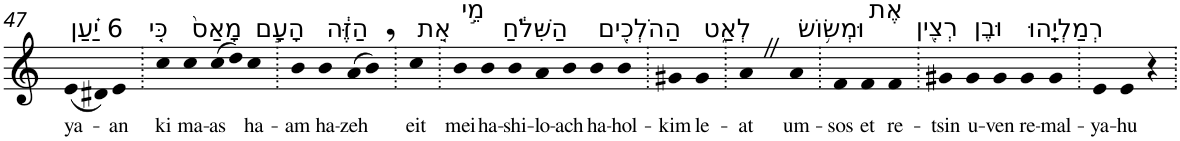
**kern	**text
*part1	*part1
*staff1	*staff1
*I"Piano	*
*I'Pno	*
!!LO:PB:g=z
*clefG2	*
*k[]	*
=47	=47
!LO:TX:a:t=6 יַ֗עַן	!
!	!LO:LY:b
(8e	ya-
8d#X)	.
!	!LO:LY:b
4e	-an
=48.	=48.
!LO:TX:a:t=כִּ֤י	!
!	!LO:LY:b
4cc	ki
!LO:TX:a:t=מָאַס֙	!
!	!LO:LY:b
4cc	ma-
!	!LO:LY:b
(8cc	-as
8dd)	.
!LO:TX:a:t=הָעָ֣ם	!
!	!LO:LY:b
4cc	ha-
=49.	=49.
!	!LO:LY:b
4b	-am
!LO:TX:a:t=הַזֶּ֔ה	!
!	!LO:LY:b
4b	ha-
!	!LO:LY:b
(8a	-zeh
8b,)	.
=50.	=50.
!LO:TX:a:t=אֵ֚ת	!
!	!LO:LY:b
4cc	eit
=51.	=51.
!LO:TX:a:t=מֵ֣י	!
!	!LO:LY:b
4b	mei
!LO:TX:a:t=הַשִּׁלֹ֔חַ	!
!	!LO:LY:b
4b	ha-
!	!LO:LY:b
4b	-shi-
!	!LO:LY:b
4a	-lo-
!	!LO:LY:b
4b	-ach
!LO:TX:a:t=הַהֹלְכִ֖ים	!
!	!LO:LY:b
4b	ha-
!	!LO:LY:b
4b	-hol-
=52.	=52.
!	!LO:LY:b
4g#X	-kim
!LO:TX:a:t=לְאַ֑ט	!
!	!LO:LY:b
4g#	le-
=53.	=53.
!	!LO:LY:b
4aZ	-at
!LO:TX:a:t=וּמְשׂ֥וֹשׂ	!
!	!LO:LY:b
4a	um-
=54.	=54.
!	!LO:LY:b
4f	-sos
!LO:TX:a:t=אֶת	!
!	!LO:LY:b
4f	et
!LO:TX:a:t=רְצִ֖ין	!
!	!LO:LY:b
4f	re-
=55.	=55.
!	!LO:LY:b
4g#X	-tsin
!LO:TX:a:t=וּבֶן	!
!	!LO:LY:b
4g#	u-
!	!LO:LY:b
4g#	-ven
!LO:TX:a:t=רְמַלְיָֽהוּ	!
!	!LO:LY:b
4g#	re-
!	!LO:LY:b
4g#	-mal-
=56.	=56.
!	!LO:LY:b
4e	-ya-
!	!LO:LY:b
4e	-hu
4r	.
=.	=.
*-	*-
